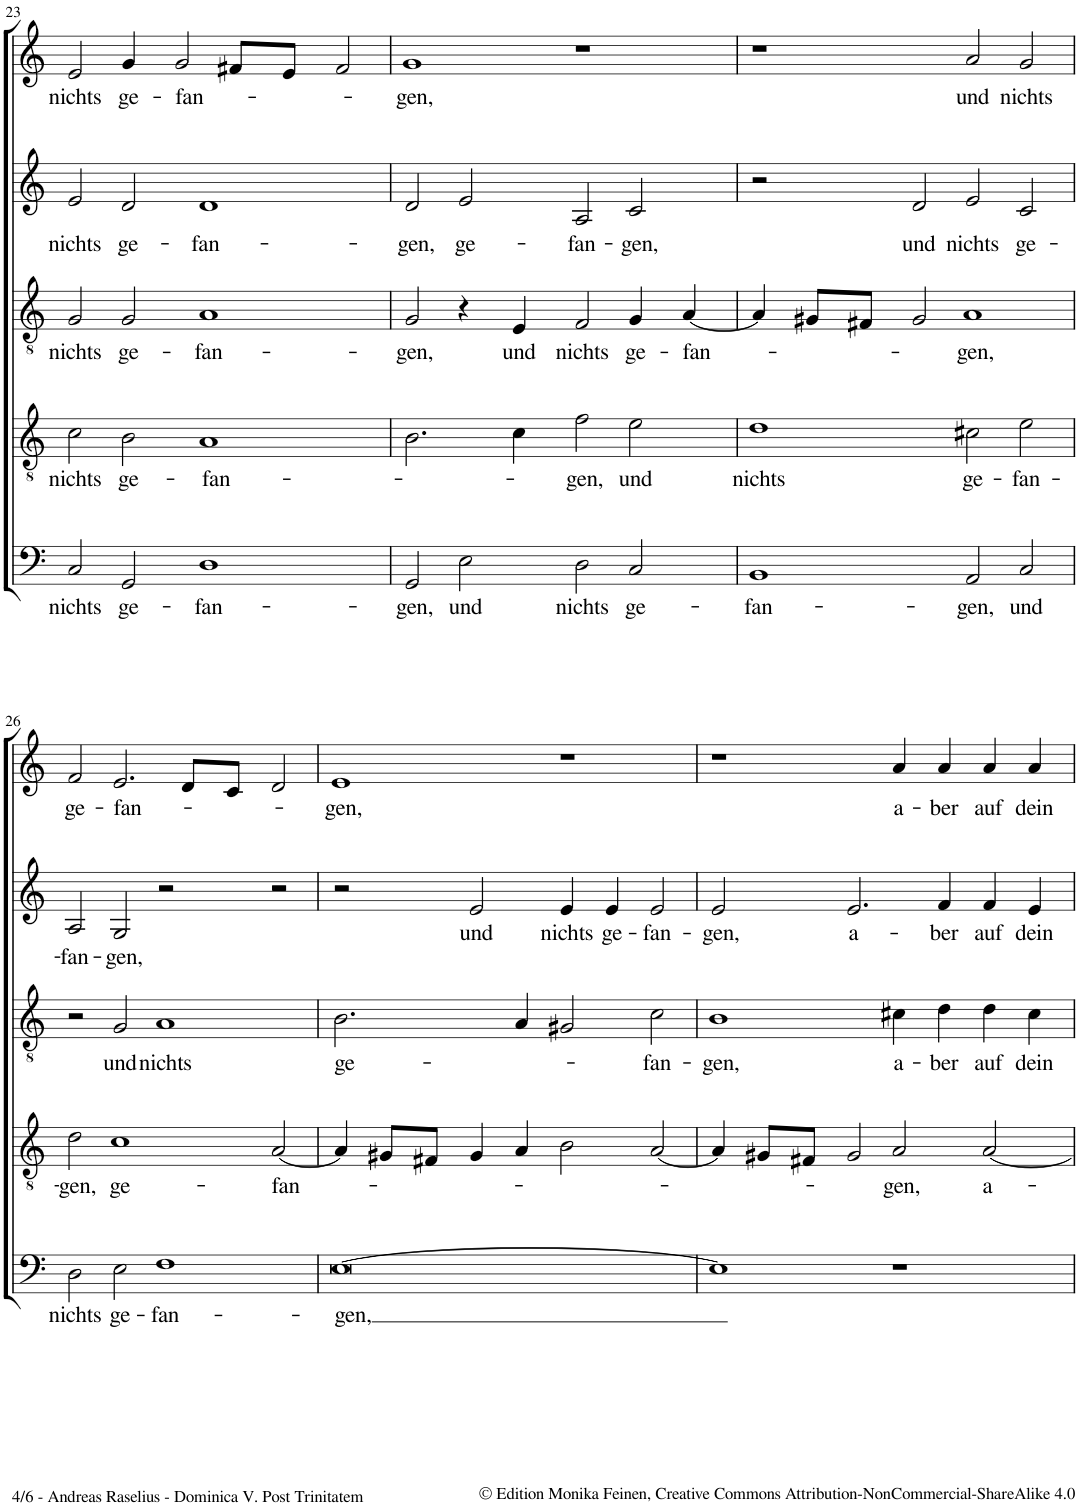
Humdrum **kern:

**kern	**text	**kern	**text	**kern	**text	**kern	**text	**kern	**text
*part5	*part5	*part4	*part4	*part3	*part3	*part2	*part2	*part1	*part1
*staff5	*staff5	*staff4	*staff4	*staff3	*staff3	*staff2	*staff2	*staff1	*staff1
*I"Bassus	*	*I"Tenor [Phrygius]	*	*I"Quintus	*	*I"Altus	*	*I"Cantus	*
!!LO:PB:g=z
*clefF4	*	*clefGv2	*	*clefGv2	*	*clefG2	*	*clefG2	*
*k[]	*	*k[]	*	*k[]	*	*k[]	*	*k[]	*
*M4/2	*	*M4/2	*	*M4/2	*	*M4/2	*	*M4/2	*
*met(c|)	*	*met(c|)	*	*met(c|)	*	*met(c|)	*	*met(c|)	*
=23	=23	=23	=23	=23	=23	=23	=23	=23	=23
!	!LO:LY:b	!	!LO:LY:b	!	!LO:LY:b	!	!LO:LY:b	!	!LO:LY:b
2C/	nichts	2c\	nichts	2G/	nichts	2e/	nichts	2e/	nichts
!	!LO:LY:b	!	!LO:LY:b	!	!LO:LY:b	!	!LO:LY:b	!	!LO:LY:b
2GG/	ge-	2B\	ge-	2G/	ge-	2d/	ge-	4g/	ge-
!	!	!	!	!	!	!	!	!	!LO:LY:b
.	.	.	.	.	.	.	.	2g/	-fan-
!	!LO:LY:b	!	!LO:LY:b	!	!LO:LY:b	!	!LO:LY:b	!	!
1D	-fan-	1A	-fan-	1A	-fan-	1d	-fan-	.	.
.	.	.	.	.	.	.	.	8f#X/L	.
.	.	.	.	.	.	.	.	8e/J	.
.	.	.	.	.	.	.	.	2f#/	.
=24	=24	=24	=24	=24	=24	=24	=24	=24	=24
!	!LO:LY:b	!	!	!	!LO:LY:b	!	!LO:LY:b	!	!LO:LY:b
2GG/	-gen,	2.B\	.	2G/	-gen,	2d/	-gen,	1g	-gen,
!	!LO:LY:b	!	!	!	!	!	!LO:LY:b	!	!
2E\	und	.	.	4r	.	2e/	ge-	.	.
!	!	!	!	!	!LO:LY:b	!	!	!	!
.	.	4c\	.	4E/	und	.	.	.	.
!	!LO:LY:b	!	!LO:LY:b	!	!LO:LY:b	!	!LO:LY:b	!	!
2D\	nichts	2f\	-gen,	2F/	nichts	2A/	-fan-	1r	.
!	!LO:LY:b	!	!LO:LY:b	!	!LO:LY:b	!	!LO:LY:b	!	!
2C/	ge-	2e\	und	4G/	ge-	2c/	-gen,	.	.
!	!	!	!	!	!LO:LY:b	!	!	!	!
.	.	.	.	[4A/	-fan-	.	.	.	.
=25	=25	=25	=25	=25	=25	=25	=25	=25	=25
!	!LO:LY:b	!	!LO:LY:b	!	!	!	!	!	!
1BB	fan-	1d	nichts	4A/]	.	2r	.	1r	.
.	.	.	.	8G#X/L	.	.	.	.	.
.	.	.	.	8F#X/J	.	.	.	.	.
!	!	!	!	!	!	!	!LO:LY:b	!	!
.	.	.	.	2G#/	.	2d/	und	.	.
!	!LO:LY:b	!	!LO:LY:b	!	!LO:LY:b	!	!LO:LY:b	!	!LO:LY:b
2AA/	-gen,	2c#X\	ge-	1A	gen,	2e/	nichts	2a/	und
!	!LO:LY:b	!	!LO:LY:b	!	!	!	!LO:LY:b	!	!LO:LY:b
2C/	und	2e\	-fan-	.	.	2c/	ge-	2g/	nichts
!!LO:LB:g=z
=26	=26	=26	=26	=26	=26	=26	=26	=26	=26
!	!LO:LY:b	!	!LO:LY:b	!	!	!	!LO:LY:b	!	!LO:LY:b
2D\	nichts	2d\	-gen,	2r	.	2A/	-fan-	2f/	ge-
!	!LO:LY:b	!	!LO:LY:b	!	!LO:LY:b	!	!LO:LY:b	!	!LO:LY:b
2E\	ge-	1c	ge-	2G/	und	2G/	-gen,	2.e/	-fan-
!	!LO:LY:b	!	!	!	!LO:LY:b	!	!	!	!
1F	-fan-	.	.	1A	nichts	2r	.	.	.
.	.	.	.	.	.	.	.	8d/L	.
.	.	.	.	.	.	.	.	8c/J	.
!	!	!	!LO:LY:b	!	!	!	!	!	!
.	.	[2A/	-fan-	.	.	2r	.	2d/	.
=27	=27	=27	=27	=27	=27	=27	=27	=27	=27
!	!LO:LY:b	!	!	!	!LO:LY:b	!	!	!	!LO:LY:b
[0E	-gen,	4A/]	.	2.B\	ge-	2r	.	1e	-gen,
.	.	8G#X/L	.	.	.	.	.	.	.
.	.	8F#X/J	.	.	.	.	.	.	.
!	!	!	!	!	!	!	!LO:LY:b	!	!
.	.	4G#/	.	.	.	2e/	und	.	.
.	.	4A/	.	4A/	.	.	.	.	.
!	!	!	!	!	!	!	!LO:LY:b	!	!
.	.	2B\	.	2G#X/	.	4e/	nichts	1r	.
!	!	!	!	!	!	!	!LO:LY:b	!	!
.	.	.	.	.	.	4e/	ge-	.	.
!	!	!	!	!	!LO:LY:b	!	!LO:LY:b	!	!
.	.	[2A/	.	2c\	-fan-	2e/	-fan-	.	.
=28	=28	=28	=28	=28	=28	=28	=28	=28	=28
!	!	!	!	!	!LO:LY:b	!	!LO:LY:b	!	!
1E]	.	4A/]	.	1B	-gen,	2e/	-gen,	1r	.
.	.	8G#X/L	.	.	.	.	.	.	.
.	.	8F#X/J	.	.	.	.	.	.	.
!	!	!	!	!	!	!	!LO:LY:b	!	!
.	.	2G#/	.	.	.	2.e/	a-	.	.
!	!	!	!LO:LY:b	!	!LO:LY:b	!	!	!	!LO:LY:b
1r	.	2A/	-gen,	4c#X\	a-	.	.	4a/	a-
!	!	!	!	!	!LO:LY:b	!	!LO:LY:b	!	!LO:LY:b
.	.	.	.	4d\	-ber	4f/	-ber	4a/	-ber
!	!	!	!LO:LY:b	!	!LO:LY:b	!	!LO:LY:b	!	!LO:LY:b
.	.	[2A/	a-	4d\	auf	4f/	auf	4a/	auf
!	!	!	!	!	!LO:LY:b	!	!LO:LY:b	!	!LO:LY:b
.	.	.	.	4c#\	dein	4e/	dein	4a/	dein
=	=	=	=	=	=	=	=	=	=
*-	*-	*-	*-	*-	*-	*-	*-	*-	*-
